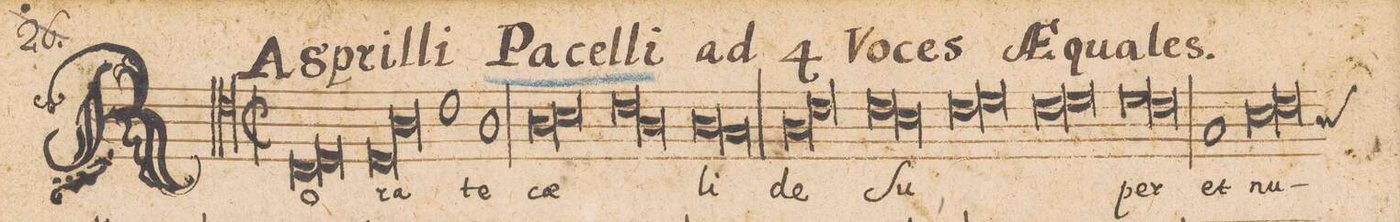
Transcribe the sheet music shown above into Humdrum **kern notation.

**kern	**text
*I"[TENOR.]	*
*clefC4	*
*k[]	*
*met(C|)	*
*M2/1	*
1C	Ro-
1D	.
*Xlig	*
=2-	=2-
*lig	*
1D	-ra-
1A	.
*Xlig	*
=3-	=3-
1c	.
1A	-te
=4-	=4-
*lig	*
1A	cae-
1B	.
*Xlig	*
=5-	=5-
*lig	*
1c	.
1A	.
*Xlig	*
=6-	=6-
*lig	*
1A	-li
1G	.
*Xlig	*
=7-	=7-
*lig	*
1A	de-
1c	.
*Xlig	*
=8-	=8-
*lig	*
1c	-ſu-
1B	.
*Xlig	*
=9-	=9-
*lig	*
1c	.
1d	.
*Xlig	*
=10-	=10-
*lig	*
1c	.
1d	.
*Xlig	*
=11-	=11-
*lig	*
1d	-per
1c	.
*Xlig	*
=12-	=12-
1G	et
*lig	*
1B	nu-
=13-	=13-
*custos:A	*
1c	.
*Xlig	*
*-	*-
